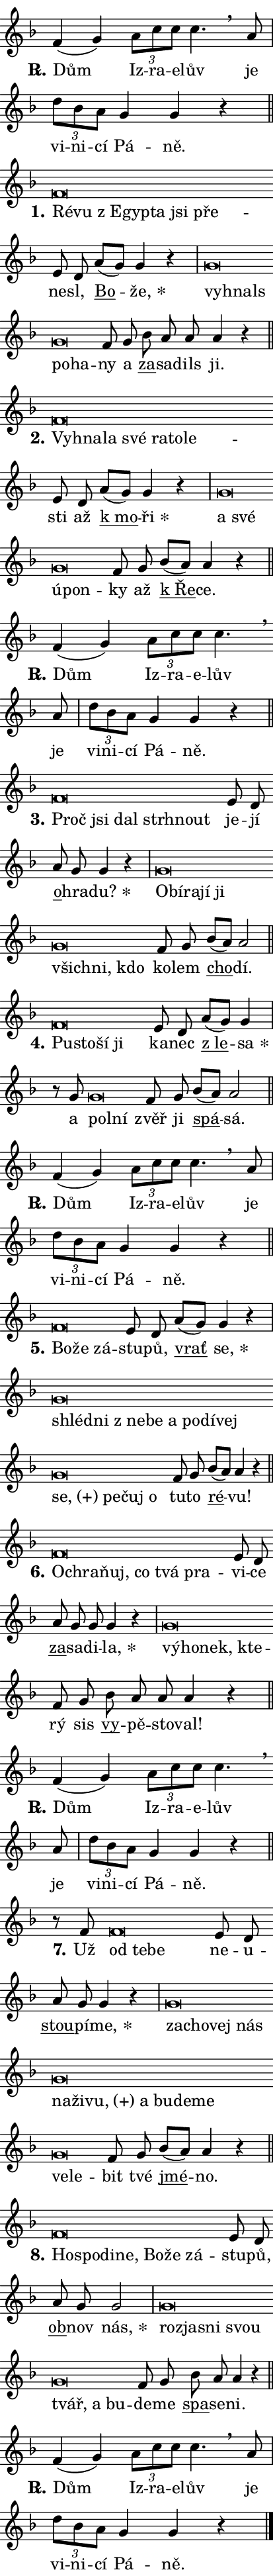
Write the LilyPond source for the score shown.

\version "2.22.1"
\header { tagline = "" }
\paper {
  indent = 0\cm
  top-margin = 0\cm
  right-margin = 0\cm
  bottom-margin = 0\cm
  left-margin = 0\cm
  paper-width = 7\cm
  page-breaking = #ly:one-page-breaking
  system-system-spacing.basic-distance = #11
  score-system-spacing.basic-distance = #11
  ragged-last = ##f
}


%% Author: Thomas Morley
%% https://lists.gnu.org/archive/html/lilypond-user/2020-05/msg00002.html
#(define (line-position grob)
"Returns position of @var[grob} in current system:
   @code{'start}, if at first time-step
   @code{'end}, if at last time-step
   @code{'middle} otherwise
"
  (let* ((col (ly:item-get-column grob))
         (ln (ly:grob-object col 'left-neighbor))
         (rn (ly:grob-object col 'right-neighbor))
         (col-to-check-left (if (ly:grob? ln) ln col))
         (col-to-check-right (if (ly:grob? rn) rn col))
         (break-dir-left
           (and
             (ly:grob-property col-to-check-left 'non-musical #f)
             (ly:item-break-dir col-to-check-left)))
         (break-dir-right
           (and
             (ly:grob-property col-to-check-right 'non-musical #f)
             (ly:item-break-dir col-to-check-right))))
        (cond ((eqv? 1 break-dir-left) 'start)
              ((eqv? -1 break-dir-right) 'end)
              (else 'middle))))

#(define (tranparent-at-line-position vctor)
  (lambda (grob)
  "Relying on @code{line-position} select the relevant enry from @var{vctor}.
Used to determine transparency,"
    (case (line-position grob)
      ((end) (not (vector-ref vctor 0)))
      ((middle) (not (vector-ref vctor 1)))
      ((start) (not (vector-ref vctor 2))))))

noteHeadBreakVisibility =
#(define-music-function (break-visibility)(vector?)
"Makes @code{NoteHead}s transparent relying on @var{break-visibility}"
#{
  \override NoteHead.transparent =
    #(tranparent-at-line-position break-visibility)
#})

#(define delete-ledgers-for-transparent-note-heads
  (lambda (grob)
    "Reads whether a @code{NoteHead} is transparent.
If so this @code{NoteHead} is removed from @code{'note-heads} from
@var{grob}, which is supposed to be @code{LedgerLineSpanner}.
As a result ledgers are not printed for this @code{NoteHead}"
    (let* ((nhds-array (ly:grob-object grob 'note-heads))
           (nhds-list
             (if (ly:grob-array? nhds-array)
                 (ly:grob-array->list nhds-array)
                 '()))
           ;; Relies on the transparent-property being done before
           ;; Staff.LedgerLineSpanner.after-line-breaking is executed.
           ;; This is fragile ...
           (to-keep
             (remove
               (lambda (nhd)
                 (ly:grob-property nhd 'transparent #f))
               nhds-list)))
      ;; TODO find a better method to iterate over grob-arrays, similiar
      ;; to filter/remove etc for lists
      ;; For now rebuilt from scratch
      (set! (ly:grob-object grob 'note-heads)  '())
      (for-each
        (lambda (nhd)
          (ly:pointer-group-interface::add-grob grob 'note-heads nhd))
        to-keep))))

hideNotes = {
  \noteHeadBreakVisibility #begin-of-line-visible
}
unHideNotes = {
  \noteHeadBreakVisibility #all-visible
}

% work-around for resetting accidentals
% https://lilypond.org/doc/v2.23/Documentation/notation/displaying-rhythms#unmetered-music
cadenzaMeasure = {
  \cadenzaOff
  \partial 1024 s1024
  \cadenzaOn
}

#(define-markup-command (accent layout props text) (markup?)
  "Underline accented syllable"
  (interpret-markup layout props
    #{\markup \override #'(offset . 4.3) \underline { #text }#}))

responsum = \markup \concat {
  "R" \hspace #-1.05 \path #0.1 #'((moveto 0 0.07) (lineto 0.9 0.8)) \hspace #0.05 "."
}

\layout {
    \context {
        \Staff
        \remove "Time_signature_engraver"
        \override LedgerLineSpanner.after-line-breaking = #delete-ledgers-for-transparent-note-heads
    }
    \context {
        \Voice {
            \override NoteHead.output-attributes = #'((class . "notehead"))
            \override Hairpin.height = #0.55
        }
    }
    \context {
        \Lyrics {
            \override StanzaNumber.output-attributes = #'((class . "stanzanumber"))
            \override LyricSpace.minimum-distance = #0.9
            \override LyricText.font-name = #"TeX Gyre Schola"
            \override LyricText.font-size = 1
            \override StanzaNumber.font-name = #"TeX Gyre Schola Bold"
            \override StanzaNumber.font-size = 1
        }
    }
}

% magnetic-lyrics.ily
%
%   written by
%     Jean Abou Samra <jean@abou-samra.fr>
%     Werner Lemberg <wl@gnu.org>
%
%   adapted by
%     Jiri Hon <jiri.hon@gmail.com>
%
% Version 2022-Apr-15

% https://www.mail-archive.com/lilypond-user@gnu.org/msg149350.html

#(define (Left_hyphen_pointer_engraver context)
   "Collect syllable-hyphen-syllable occurrences in lyrics and store
them in properties.  This engraver only looks to the left.  For
example, if the lyrics input is @code{foo -- bar}, it does the
following.

@itemize @bullet
@item
Set the @code{text} property of the @code{LyricHyphen} grob between
@q{foo} and @q{bar} to @code{foo}.

@item
Set the @code{left-hyphen} property of the @code{LyricText} grob with
text @q{foo} to the @code{LyricHyphen} grob between @q{foo} and
@q{bar}.
@end itemize

Use this auxiliary engraver in combination with the
@code{lyric-@/text::@/apply-@/magnetic-@/offset!} hook."
   (let ((hyphen #f)
         (text #f))
     (make-engraver
      (acknowledgers
       ((lyric-syllable-interface engraver grob source-engraver)
        (set! text grob)))
      (end-acknowledgers
       ((lyric-hyphen-interface engraver grob source-engraver)
        ;(when (not (grob::has-interface grob 'lyric-space-interface))
          (set! hyphen grob)));)
      ((stop-translation-timestep engraver)
       (when (and text hyphen)
         (ly:grob-set-object! text 'left-hyphen hyphen))
       (set! text #f)
       (set! hyphen #f)))))

#(define (lyric-text::apply-magnetic-offset! grob)
   "If the space between two syllables is less than the value in
property @code{LyricText@/.details@/.squash-threshold}, move the right
syllable to the left so that it gets concatenated with the left
syllable.

Use this function as a hook for
@code{LyricText@/.after-@/line-@/breaking} if the
@code{Left_@/hyphen_@/pointer_@/engraver} is active."
   (let ((hyphen (ly:grob-object grob 'left-hyphen #f)))
     (when hyphen
       (let ((left-text (ly:spanner-bound hyphen LEFT)))
         (when (grob::has-interface left-text 'lyric-syllable-interface)
           (let* ((common (ly:grob-common-refpoint grob left-text X))
                  (this-x-ext (ly:grob-extent grob common X))
                  (left-x-ext
                   (begin
                     ;; Trigger magnetism for left-text.
                     (ly:grob-property left-text 'after-line-breaking)
                     (ly:grob-extent left-text common X)))
                  ;; `delta` is the gap width between two syllables.
                  (delta (- (interval-start this-x-ext)
                            (interval-end left-x-ext)))
                  (details (ly:grob-property grob 'details))
                  (threshold (assoc-get 'squash-threshold details 0.2)))
             (when (< delta threshold)
               (let* (;; We have to manipulate the input text so that
                      ;; ligatures crossing syllable boundaries are not
                      ;; disabled.  For languages based on the Latin
                      ;; script this is essentially a beautification.
                      ;; However, for non-Western scripts it can be a
                      ;; necessity.
                      (lt (ly:grob-property left-text 'text))
                      (rt (ly:grob-property grob 'text))
                      (is-space (grob::has-interface hyphen 'lyric-space-interface))
                      (space (if is-space " " ""))
                      (space-markup (grob-interpret-markup grob " "))
                      (space-size (interval-length (ly:stencil-extent space-markup X)))
                      (extra-delta (if is-space space-size 0))
                      ;; Append new syllable.
                      (ltrt-space (if (and (string? lt) (string? rt))
                                (string-append lt space rt)
                                (make-concat-markup (list lt space rt))))
                      ;; Right-align `ltrt` to the right side.
                      (ltrt-space-markup (grob-interpret-markup
                               grob
                               (make-translate-markup
                                (cons (interval-length this-x-ext) 0)
                                (make-right-align-markup ltrt-space)))))
                 (begin
                   ;; Don't print `left-text`.
                   (ly:grob-set-property! left-text 'stencil #f)
                   ;; Set text and stencil (which holds all collected
                   ;; syllables so far) and shift it to the left.
                   (ly:grob-set-property! grob 'text ltrt-space)
                   (ly:grob-set-property! grob 'stencil ltrt-space-markup)
                   (ly:grob-translate-axis! grob (- (- delta extra-delta)) X))))))))))


#(define (lyric-hyphen::displace-bounds-first grob)
   ;; Make very sure this callback isn't triggered too early.
   (let ((left (ly:spanner-bound grob LEFT))
         (right (ly:spanner-bound grob RIGHT)))
     (ly:grob-property left 'after-line-breaking)
     (ly:grob-property right 'after-line-breaking)
     (ly:lyric-hyphen::print grob)))

squashThreshold = #0.4

\layout {
  \context {
    \Lyrics
    \consists #Left_hyphen_pointer_engraver
    \override LyricText.after-line-breaking =
      #lyric-text::apply-magnetic-offset!
    \override LyricHyphen.stencil = #lyric-hyphen::displace-bounds-first
    \override LyricText.details.squash-threshold = \squashThreshold
    \override LyricHyphen.minimum-distance = 0
    \override LyricHyphen.minimum-length = \squashThreshold
  }
}

squash = \override LyricText.details.squash-threshold = 9999
unSquash = \override LyricText.details.squash-threshold = \squashThreshold

left = \override LyricText.self-alignment-X = #LEFT
unLeft = \revert LyricText.self-alignment-X

starOffset = #(lambda (grob) 
                (let ((x_offset (ly:self-alignment-interface::aligned-on-x-parent grob)))
                  (if (= x_offset 0) 0 (+ x_offset 1.2))))

star = #(define-music-function (syllable)(string?)
"Append star separator at the end of a syllable"
#{
  \once \override LyricText.X-offset = #starOffset
  \lyricmode { \markup {
    #syllable
    \override #'((font-name . "TeX Gyre Schola Bold")) \hspace #0.2 \lower #0.65 \larger "*"
  } }
#})

starAccent = #(define-music-function (syllable)(string?)
"Append star separator at the end of a syllable and make accent"
#{
  \once \override LyricText.X-offset = #starOffset
  \lyricmode { \markup {
    \accent #syllable
    \override #'((font-name . "TeX Gyre Schola Bold")) \hspace #0.2 \lower #0.65 \larger "*"
  } }
#})

breath = #(define-music-function (syllable)(string?)
"Append breathing indicator at the end of a syllable"
#{
  \lyricmode { \markup { #syllable "+" } }
#})

optionalBreath = #(define-music-function (syllable)(string?)
"Append optional breathing indicator at the end of a syllable"
#{
  \lyricmode { \markup { #syllable "(+)" } }
#})


\score {
    <<
        \new Voice = "melody" { \cadenzaOn \key f \major \relative { f'4( g) \bar "" \tuplet 3/2 {a8[c c] } c4. \breathe \bar "" a8 \cadenzaMeasure \bar "|" \tuplet 3/2 {d8[bes a] } \bar "" g4 g r \cadenzaMeasure \bar "||" \break }
\relative { f'\breve*1/16 \hideNotes \breve*1/16 \bar "" \breve*1/16 \bar "" \breve*1/16 \bar "" \breve*1/16 \bar "" \breve*1/16 \breve*1/16 \bar "" \unHideNotes e8 d \bar "" a'[( g)] g4 r \cadenzaMeasure \bar "|" g\breve*1/16 \hideNotes \breve*1/16 \bar "" \breve*1/16 \breve*1/16 \bar "" \unHideNotes f8 g \bar "" bes a a a4 r \cadenzaMeasure \bar "||" \break }
\relative { f'\breve*1/16 \hideNotes \breve*1/16 \bar "" \breve*1/16 \bar "" \breve*1/16 \bar "" \breve*1/16 \bar "" \breve*1/16 \breve*1/16 \bar "" \unHideNotes e8 d \bar "" a'[( g)] g4 r \cadenzaMeasure \bar "|" g\breve*1/16 \hideNotes \breve*1/16 \bar "" \breve*1/16 \breve*1/16 \bar "" \unHideNotes f8 g \bar "" bes[( a)] a4 r \cadenzaMeasure \bar "||" \break }
\relative { f'4( g) \bar "" \tuplet 3/2 {a8[c c] } c4. \breathe \bar "" a8 \cadenzaMeasure \bar "|" \tuplet 3/2 {d8[bes a] } \bar "" g4 g r \cadenzaMeasure \bar "||" \break }
\relative { f'\breve*1/16 \hideNotes \breve*1/16 \bar "" \breve*1/16 \bar "" \breve*1/16 \breve*1/16 \bar "" \unHideNotes e8 d \bar "" a' g g4 r \cadenzaMeasure \bar "|" g\breve*1/16 \hideNotes \breve*1/16 \bar "" \breve*1/16 \bar "" \breve*1/16 \bar "" \breve*1/16 \bar "" \breve*1/16 \bar "" \breve*1/16 \breve*1/16 \bar "" \unHideNotes f8 g \bar "" bes[( a)] a2 \cadenzaMeasure \bar "||" \break }
\relative { f'\breve*1/16 \hideNotes \breve*1/16 \bar "" \breve*1/16 \breve*1/16 \bar "" \unHideNotes e8 d \bar "" a'[( g)] g4 \cadenzaMeasure \bar "|" r8 g8 g\breve*1/16 \hideNotes \breve*1/16 \bar "" \unHideNotes f8 g \bar "" bes[( a)] a2 \cadenzaMeasure \bar "||" \break }
\relative { f'4( g) \bar "" \tuplet 3/2 {a8[c c] } c4. \breathe \bar "" a8 \cadenzaMeasure \bar "|" \tuplet 3/2 {d8[bes a] } \bar "" g4 g r \cadenzaMeasure \bar "||" \break }
\relative { f'\breve*1/16 \hideNotes \breve*1/16 \breve*1/16 \bar "" \unHideNotes e8 d \bar "" a'[( g)] g4 r \cadenzaMeasure \bar "|" g\breve*1/16 \hideNotes \breve*1/16 \bar "" \breve*1/16 \bar "" \breve*1/16 \bar "" \breve*1/16 \bar "" \breve*1/16 \bar "" \breve*1/16 \bar "" \breve*1/16 \bar "" \breve*1/16 \bar "" \breve*1/16 \bar "" \breve*1/16 \breve*1/16 \bar "" \unHideNotes f8 g \bar "" bes[( a)] a4 r \cadenzaMeasure \bar "||" \break }
\relative { f'\breve*1/16 \hideNotes \breve*1/16 \bar "" \breve*1/16 \bar "" \breve*1/16 \bar "" \breve*1/16 \breve*1/16 \bar "" \unHideNotes e8 d \bar "" a' g g g4 r \cadenzaMeasure \bar "|" g\breve*1/16 \hideNotes \breve*1/16 \bar "" \breve*1/16 \breve*1/16 \bar "" \unHideNotes f8 g \bar "" bes a a a4 r \cadenzaMeasure \bar "||" \break }
\relative { f'4( g) \bar "" \tuplet 3/2 {a8[c c] } c4. \breathe \bar "" a8 \cadenzaMeasure \bar "|" \tuplet 3/2 {d8[bes a] } \bar "" g4 g r \cadenzaMeasure \bar "||" \break }
\relative { r8 f'8 f\breve*1/16 \hideNotes \breve*1/16 \breve*1/16 \bar "" \unHideNotes e8 d \bar "" a' g g4 r \cadenzaMeasure \bar "|" g\breve*1/16 \hideNotes \breve*1/16 \bar "" \breve*1/16 \bar "" \breve*1/16 \bar "" \breve*1/16 \bar "" \breve*1/16 \bar "" \breve*1/16 \bar "" \breve*1/16 \bar "" \breve*1/16 \bar "" \breve*1/16 \bar "" \breve*1/16 \bar "" \breve*1/16 \breve*1/16 \bar "" \unHideNotes f8 g \bar "" bes[( a)] a4 r \cadenzaMeasure \bar "||" \break }
\relative { f'\breve*1/16 \hideNotes \breve*1/16 \bar "" \breve*1/16 \bar "" \breve*1/16 \bar "" \breve*1/16 \bar "" \breve*1/16 \breve*1/16 \bar "" \unHideNotes e8 d \bar "" a' g g2 \cadenzaMeasure \bar "|" g\breve*1/16 \hideNotes \breve*1/16 \bar "" \breve*1/16 \bar "" \breve*1/16 \bar "" \breve*1/16 \bar "" \breve*1/16 \breve*1/16 \bar "" \unHideNotes f8 g \bar "" bes a a4 r \cadenzaMeasure \bar "||" \break }
\relative { f'4( g) \bar "" \tuplet 3/2 {a8[c c] } c4. \breathe \bar "" a8 \cadenzaMeasure \bar "|" \tuplet 3/2 {d8[bes a] } \bar "" g4 g r \cadenzaMeasure \bar "||" \break } \bar "|." }
        \new Lyrics \lyricsto "melody" { \lyricmode { \set stanza = \responsum
Dům Iz -- ra -- e -- lův je vi -- ni -- cí Pá -- ně.
\set stanza = "1."
\left Ré -- \squash vu "z E" -- gyp -- ta jsi pře -- \unLeft \unSquash ne -- sl, \markup \accent Bo -- \star že, \left vy -- \squash hnals po -- ha -- \unLeft \unSquash ny a \markup \accent za -- sa -- dils ji.
\set stanza = "2."
\left Vy -- \squash hna -- la své ra -- to -- le -- \unLeft \unSquash sti až \markup \accent "k mo" -- \star ři \left a \squash své ú -- pon -- \unLeft \unSquash ky až \markup \accent "k Ře" -- ce.
\set stanza = \responsum
Dům Iz -- ra -- e -- lův je vi -- ni -- cí Pá -- ně.
\set stanza = "3."
\left Proč \squash jsi dal strh -- nout \unLeft \unSquash je -- jí \markup \accent o -- hra -- \star du? \left O -- \squash bí -- ra -- jí ji všich -- ni, kdo \unLeft \unSquash ko -- lem \markup \accent cho -- dí.
\set stanza = "4."
\left Pu -- \squash sto -- ší ji \unLeft \unSquash ka -- nec \markup \accent "z le" -- \star sa a \left pol -- \squash ní \unLeft \unSquash zvěř ji \markup \accent spá -- sá.
\set stanza = \responsum
Dům Iz -- ra -- e -- lův je vi -- ni -- cí Pá -- ně.
\set stanza = "5."
\left Bo -- \squash že zá -- \unLeft \unSquash stu -- pů, \markup \accent vrať \star se, \left shléd -- \squash ni "z ne" -- be a po -- dí -- vej \optionalBreath se, pe -- čuj o \unLeft \unSquash tu -- to \markup \accent ré -- vu!
\set stanza = "6."
\left O -- \squash chra -- ňuj, co tvá pra -- \unLeft \unSquash vi -- ce \markup \accent za -- sa -- di -- \star la, \left vý -- \squash ho -- nek, kte -- \unLeft \unSquash rý sis \markup \accent vy -- pě -- sto -- val!
\set stanza = \responsum
Dům Iz -- ra -- e -- lův je vi -- ni -- cí Pá -- ně.
\set stanza = "7."
Už \left od \squash te -- be \unLeft \unSquash ne -- u -- \markup \accent stou -- pí -- \star me, \left za -- \squash cho -- vej nás na -- ži -- \optionalBreath vu, a bu -- de -- me ve -- le -- \unLeft \unSquash bit tvé \markup \accent jmé -- no.
\set stanza = "8."
\left Ho -- \squash spo -- di -- ne, Bo -- že zá -- \unLeft \unSquash stu -- pů, \markup \accent ob -- nov \star nás, \left roz -- \squash ja -- sni svou tvář, a bu -- \unLeft \unSquash de -- me \markup \accent spa -- se -- ni.
\set stanza = \responsum
Dům Iz -- ra -- e -- lův je vi -- ni -- cí Pá -- ně. } }
    >>
    \layout {}
}
